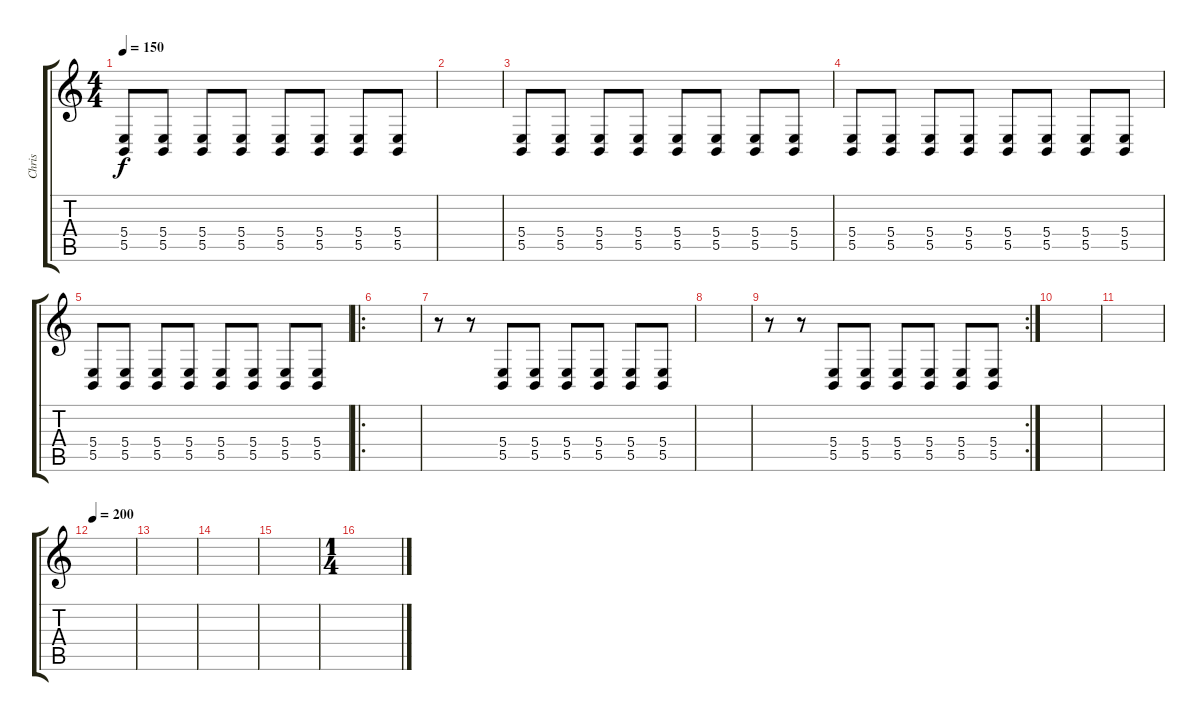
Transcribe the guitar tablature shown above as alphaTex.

\track ("Chris" "Chris") {instrument melodictom}
\staff {score tabs}
\tuning (Db4 Ab3 E3 B2 Gb2 B1) {hide}
\ts (4 4)
\tempo 150
\clef g2
\ks c
(5.4 5.5).8{dy f} (5.4 5.5).8 (5.4 5.5).8 (5.4 5.5).8 (5.4 5.5).8 (5.4 5.5).8 (5.4 5.5).8 (5.4 5.5).8 |
|
(5.4 5.5).8 (5.4 5.5).8 (5.4 5.5).8 (5.4 5.5).8 (5.4 5.5).8 (5.4 5.5).8 (5.4 5.5).8 (5.4 5.5).8 |
(5.4 5.5).8 (5.4 5.5).8 (5.4 5.5).8 (5.4 5.5).8 (5.4 5.5).8 (5.4 5.5).8 (5.4 5.5).8 (5.4 5.5).8 |
(5.4 5.5).8 (5.4 5.5).8 (5.4 5.5).8 (5.4 5.5).8 (5.4 5.5).8 (5.4 5.5).8 (5.4 5.5).8 (5.4 5.5).8 |
\ro
|
r.8 r.8 (5.4 5.5).8 (5.4 5.5).8 (5.4 5.5).8 (5.4 5.5).8 (5.4 5.5).8 (5.4 5.5).8 |
|
\rc 2
r.8 r.8 (5.4 5.5).8 (5.4 5.5).8 (5.4 5.5).8 (5.4 5.5).8 (5.4 5.5).8 (5.4 5.5).8 |
|
|
\tempo 200
|
|
|
|
\ts (1 4)
